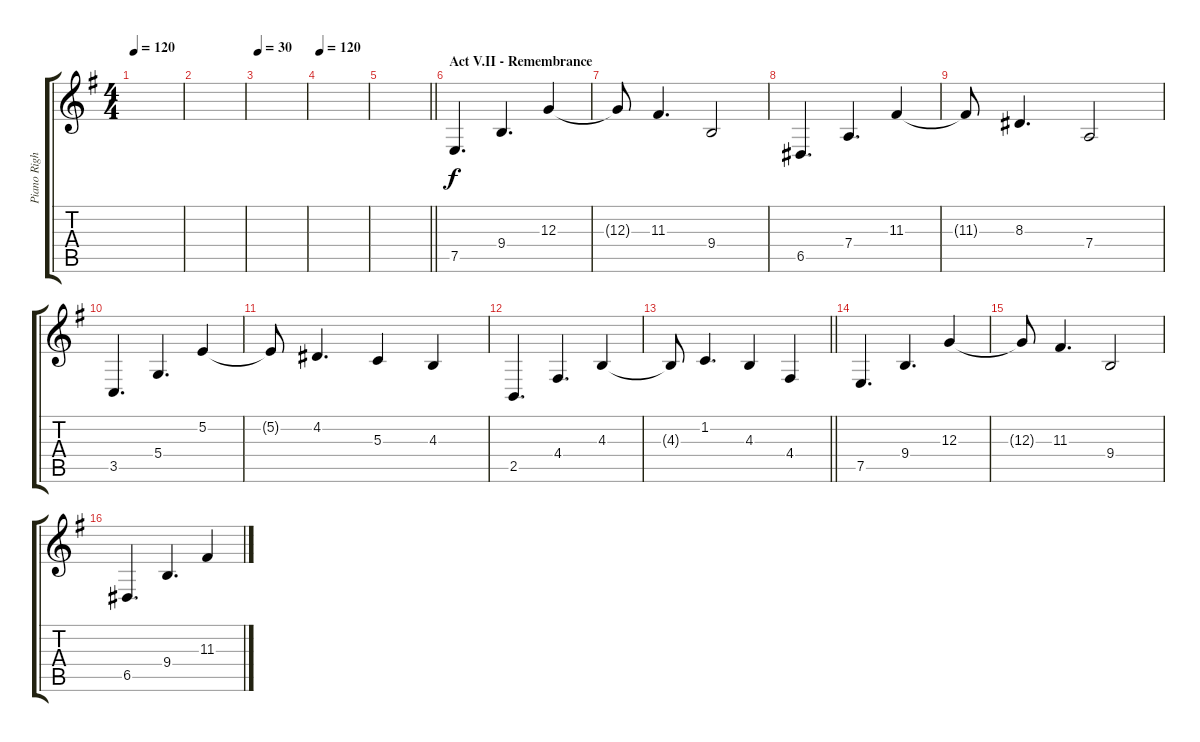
\track ("Piano Right Standard" "Piano Righ") {instrument acousticgrandpiano}
\staff {score tabs}
\tuning (E4 B3 G3 D3 A2 E2) {hide}
\ts (4 4)
\tempo 120
\clef g2
\ks eminor
|
|
\tempo 30
|
\tempo 120
|
\barLineRight lightlight
|
\section ("" "Act V.II - Remembrance")
7.5.4{d} 9.4.4{d} 12.3.4 |
12.3{t}.8 11.3.4{d} 9.4.2 |
6.5.4{d} 7.4.4{d} 11.3.4 |
11.3{t}.8 8.3.4{d} 7.4.2 |
3.5.4{d} 5.4.4{d} 5.2.4 |
5.2{t}.8 4.2.4{d} 5.3.4 4.3.4 |
2.5.4{d} 4.4.4{d} 4.3.4 |
\barLineRight lightlight
4.3{t}.8 1.2.4{d} 4.3.4 4.4.4 |
7.5.4{d} 9.4.4{d} 12.3.4 |
12.3{t}.8 11.3.4{d} 9.4.2 |
6.5.4{d} 9.4.4{d} 11.3.4
